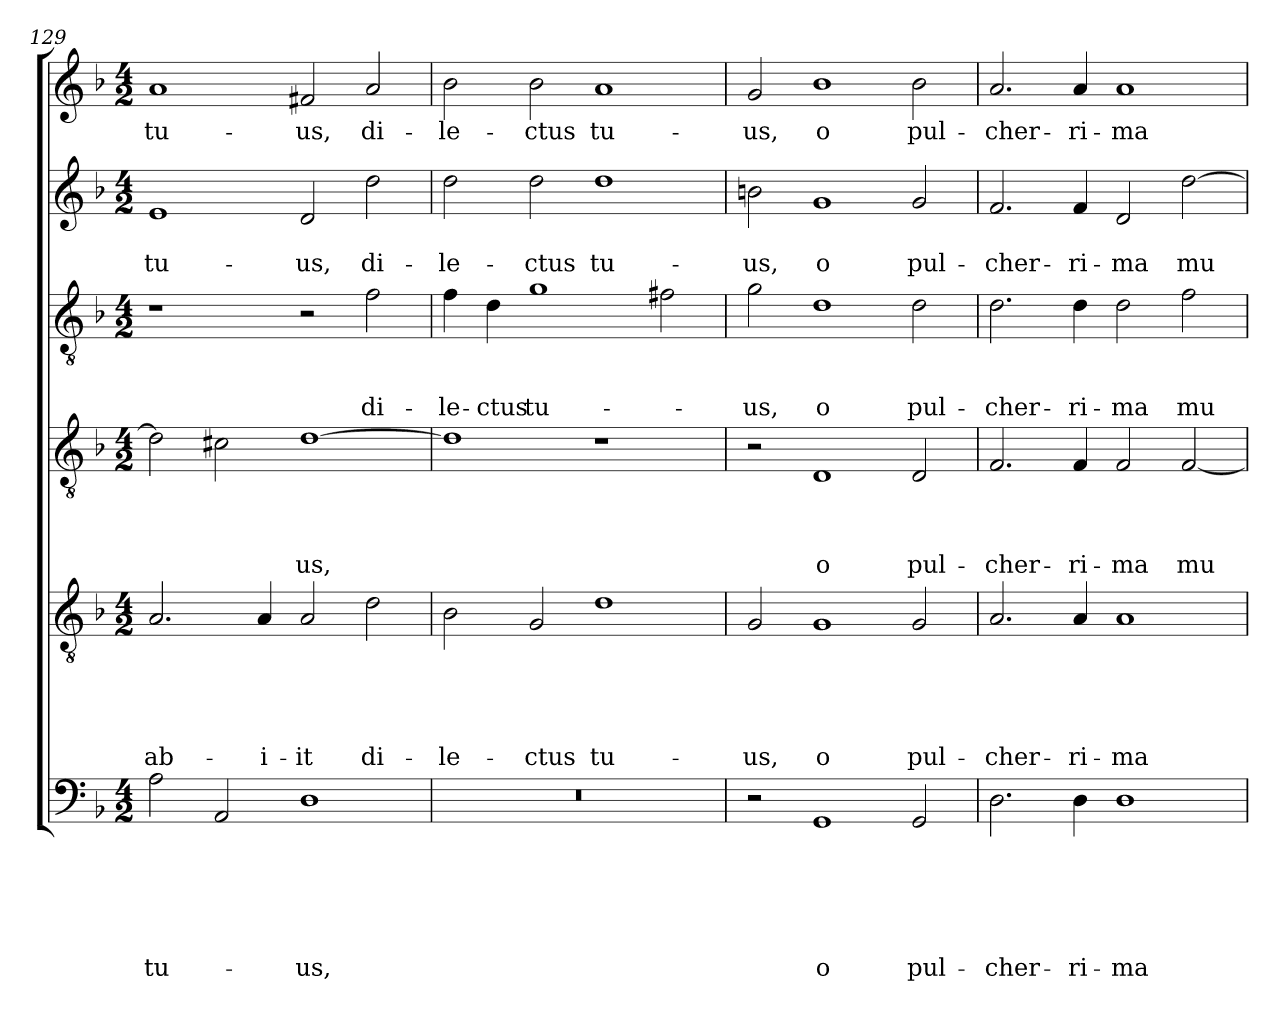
**kern	**text	**text	**text	**text	**text	**text	**kern	**text	**text	**text	**text	**text	**kern	**text	**text	**text	**text	**kern	**text	**text	**text	**kern	**text	**text	**kern	**text
*part6	*part6	*part6	*part6	*part6	*part6	*part6	*part5	*part5	*part5	*part5	*part5	*part5	*part4	*part4	*part4	*part4	*part4	*part3	*part3	*part3	*part3	*part2	*part2	*part2	*part1	*part1
*staff6	*staff6	*staff6	*staff6	*staff6	*staff6	*staff6	*staff5	*staff5	*staff5	*staff5	*staff5	*staff5	*staff4	*staff4	*staff4	*staff4	*staff4	*staff3	*staff3	*staff3	*staff3	*staff2	*staff2	*staff2	*staff1	*staff1
*clefF4	*	*	*	*	*	*	*clefGv2	*	*	*	*	*	*clefGv2	*	*	*	*	*clefGv2	*	*	*	*clefG2	*	*	*clefG2	*
*k[b-]	*	*	*	*	*	*	*k[b-]	*	*	*	*	*	*k[b-]	*	*	*	*	*k[b-]	*	*	*	*k[b-]	*	*	*k[b-]	*
*F:	*	*	*	*	*	*	*F:	*	*	*	*	*	*F:	*	*	*	*	*F:	*	*	*	*F:	*	*	*F:	*
*M4/2	*	*	*	*	*	*	*M4/2	*	*	*	*	*	*M4/2	*	*	*	*	*M4/2	*	*	*	*M4/2	*	*	*M4/2	*
=129	=129	=129	=129	=129	=129	=129	=129	=129	=129	=129	=129	=129	=129	=129	=129	=129	=129	=129	=129	=129	=129	=129	=129	=129	=129	=129
!	!	!	!	!	!	!LO:LY:b	!	!	!	!	!	!LO:LY:b	!	!	!	!	!	!	!	!	!	!	!	!LO:LY:b	!	!LO:LY:b
2A\	.	.	.	.	.	tu-	2.A/	.	.	.	.	ab-	2d\]	.	.	.	.	1r	.	.	.	1e	.	tu-	1a	tu-
2AA/	.	.	.	.	.	.	.	.	.	.	.	.	2c#X\	.	.	.	.	.	.	.	.	.	.	.	.	.
!	!	!	!	!	!	!	!	!	!	!	!	!LO:LY:b	!	!	!	!	!	!	!	!	!	!	!	!	!	!
.	.	.	.	.	.	.	4A/	.	.	.	.	-i-	.	.	.	.	.	.	.	.	.	.	.	.	.	.
!	!	!	!	!	!	!LO:LY:b	!	!	!	!	!	!LO:LY:b	!	!	!	!	!LO:LY:b	!	!	!	!	!	!	!LO:LY:b	!	!LO:LY:b
1D	.	.	.	.	.	-us,	2A/	.	.	.	.	-it	[1d	.	.	.	-us,	2r	.	.	.	2d/	.	-us,	2f#X/	-us,
!	!	!	!	!	!	!	!	!	!	!	!	!LO:LY:b	!	!	!	!	!	!	!	!	!LO:LY:b	!	!	!LO:LY:b	!	!LO:LY:b
.	.	.	.	.	.	.	2d\	.	.	.	.	di-	.	.	.	.	.	2f\	.	.	di-	2dd\	.	di-	2a/	di-
=130	=130	=130	=130	=130	=130	=130	=130	=130	=130	=130	=130	=130	=130	=130	=130	=130	=130	=130	=130	=130	=130	=130	=130	=130	=130	=130
!	!	!	!	!	!	!	!	!	!	!	!	!LO:LY:b	!	!	!	!	!	!	!	!	!LO:LY:b	!	!	!LO:LY:b	!	!LO:LY:b
0r	.	.	.	.	.	.	2B-\	.	.	.	.	-le-	1d]	.	.	.	.	4f\	.	.	-le-	2dd\	.	-le-	2b-\	-le-
!	!	!	!	!	!	!	!	!	!	!	!	!	!	!	!	!	!	!	!	!	!LO:LY:b	!	!	!	!	!
.	.	.	.	.	.	.	.	.	.	.	.	.	.	.	.	.	.	4d\	.	.	-ctus	.	.	.	.	.
!	!	!	!	!	!	!	!	!	!	!	!	!LO:LY:b	!	!	!	!	!	!	!	!	!LO:LY:b	!	!	!LO:LY:b	!	!LO:LY:b
.	.	.	.	.	.	.	2G/	.	.	.	.	-ctus	.	.	.	.	.	1g	.	.	tu-	2dd\	.	-ctus	2b-\	-ctus
!	!	!	!	!	!	!	!	!	!	!	!	!LO:LY:b	!	!	!	!	!	!	!	!	!	!	!	!LO:LY:b	!	!LO:LY:b
.	.	.	.	.	.	.	1d	.	.	.	.	tu-	1r	.	.	.	.	.	.	.	.	1dd	.	tu-	1a	tu-
.	.	.	.	.	.	.	.	.	.	.	.	.	.	.	.	.	.	2f#X\	.	.	.	.	.	.	.	.
=131	=131	=131	=131	=131	=131	=131	=131	=131	=131	=131	=131	=131	=131	=131	=131	=131	=131	=131	=131	=131	=131	=131	=131	=131	=131	=131
!	!	!	!	!	!	!	!	!	!	!	!	!LO:LY:b	!	!	!	!	!	!	!	!	!LO:LY:b	!	!	!LO:LY:b	!	!LO:LY:b
2r	.	.	.	.	.	.	2G/	.	.	.	.	-us,	2r	.	.	.	.	2g\	.	.	-us,	2bn\	.	-us,	2g/	-us,
!	!	!	!	!	!	!LO:LY:b	!	!	!	!	!	!LO:LY:b	!	!	!	!	!LO:LY:b	!	!	!	!LO:LY:b	!	!	!LO:LY:b	!	!LO:LY:b
1GG	.	.	.	.	.	o	1G	.	.	.	.	o	1D	.	.	.	o	1d	.	.	o	1g	.	o	1b-	o
!	!	!	!	!	!	!LO:LY:b	!	!	!	!	!	!LO:LY:b	!	!	!	!	!LO:LY:b	!	!	!	!LO:LY:b	!	!	!LO:LY:b	!	!LO:LY:b
2GG/	.	.	.	.	.	pul-	2G/	.	.	.	.	pul-	2D/	.	.	.	pul-	2d\	.	.	pul-	2g/	.	pul-	2b-\	pul-
=132	=132	=132	=132	=132	=132	=132	=132	=132	=132	=132	=132	=132	=132	=132	=132	=132	=132	=132	=132	=132	=132	=132	=132	=132	=132	=132
!	!	!	!	!	!	!LO:LY:b	!	!	!	!	!	!LO:LY:b	!	!	!	!	!LO:LY:b	!	!	!	!LO:LY:b	!	!	!LO:LY:b	!	!LO:LY:b
2.D\	.	.	.	.	.	-cher-	2.A/	.	.	.	.	-cher-	2.F/	.	.	.	-cher-	2.d\	.	.	-cher-	2.f/	.	-cher-	2.a/	-cher-
!	!	!	!	!	!	!LO:LY:b	!	!	!	!	!	!LO:LY:b	!	!	!	!	!LO:LY:b	!	!	!	!LO:LY:b	!	!	!LO:LY:b	!	!LO:LY:b
4D\	.	.	.	.	.	-ri-	4A/	.	.	.	.	-ri-	4F/	.	.	.	-ri-	4d\	.	.	-ri-	4f/	.	-ri-	4a/	-ri-
!	!	!	!	!	!	!LO:LY:b	!	!	!	!	!	!LO:LY:b	!	!	!	!	!LO:LY:b	!	!	!	!LO:LY:b	!	!	!LO:LY:b	!	!LO:LY:b
1D	.	.	.	.	.	-ma	1A	.	.	.	.	-ma	2F/	.	.	.	-ma	2d\	.	.	-ma	2d/	.	-ma	1a	-ma
!	!	!	!	!	!	!	!	!	!	!	!	!	!	!	!	!	!LO:LY:b	!	!	!	!LO:LY:b	!	!	!LO:LY:b	!	!
.	.	.	.	.	.	.	.	.	.	.	.	.	[2F/	.	.	.	mu-	2f\	.	.	mu-	[2dd\	.	mu-	.	.
=	=	=	=	=	=	=	=	=	=	=	=	=	=	=	=	=	=	=	=	=	=	=	=	=	=	=
*-	*-	*-	*-	*-	*-	*-	*-	*-	*-	*-	*-	*-	*-	*-	*-	*-	*-	*-	*-	*-	*-	*-	*-	*-	*-	*-
